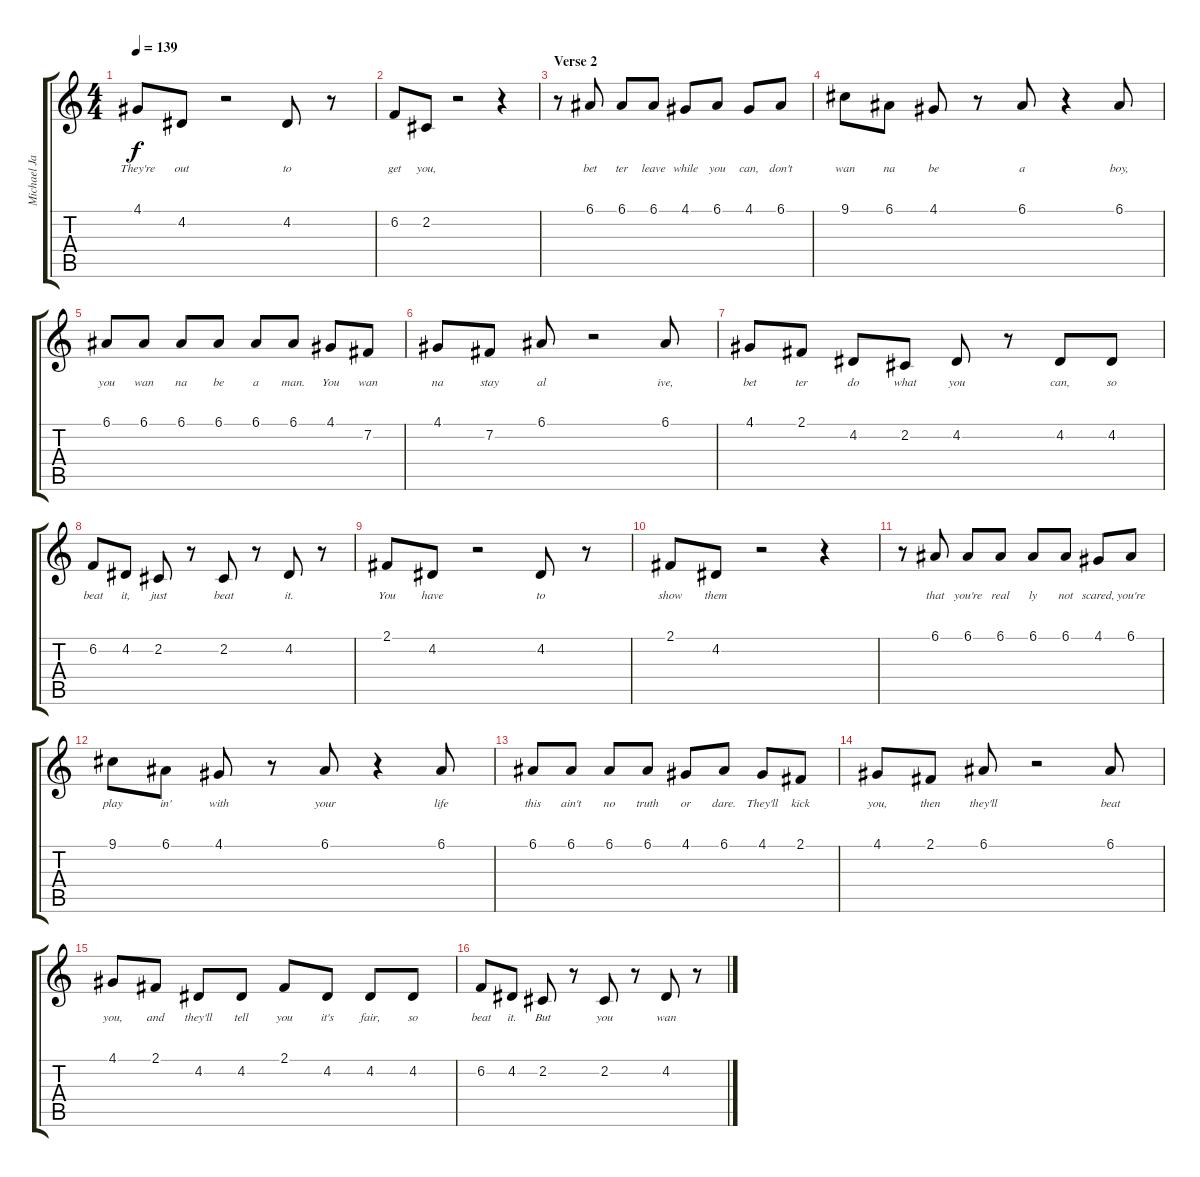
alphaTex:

\track ("Michael Jackson (Vocals)" "Michael Ja") {instrument flute}
\staff {score tabs}
\tuning (E4 B3 G3 D3 A2 E2) {hide}
\ts (4 4)
\tempo 139
\clef g2
\ks c
4.1.8{lyrics (0 "They're") lyrics (1 "") lyrics (2 "") lyrics (3 "") lyrics (4 "") dy f} 4.2.8{lyrics (0 "out") lyrics (1 "") lyrics (2 "") lyrics (3 "") lyrics (4 "")} r.2 4.2.8{lyrics (0 "to") lyrics (1 "") lyrics (2 "") lyrics (3 "") lyrics (4 "")} r.8 |
6.2.8{lyrics (0 "get") lyrics (1 "") lyrics (2 "") lyrics (3 "") lyrics (4 "")} 2.2.8{lyrics (0 "you,") lyrics (1 "") lyrics (2 "") lyrics (3 "") lyrics (4 "")} r.2 r.4 |
\section ("" "Verse 2")
r.8 6.1.8{lyrics (0 "bet") lyrics (1 "") lyrics (2 "") lyrics (3 "") lyrics (4 "")} 6.1.8{lyrics (0 "ter") lyrics (1 "") lyrics (2 "") lyrics (3 "") lyrics (4 "")} 6.1.8{lyrics (0 "leave") lyrics (1 "") lyrics (2 "") lyrics (3 "") lyrics (4 "")} 4.1.8{lyrics (0 "while") lyrics (1 "") lyrics (2 "") lyrics (3 "") lyrics (4 "")} 6.1.8{lyrics (0 "you") lyrics (1 "") lyrics (2 "") lyrics (3 "") lyrics (4 "")} 4.1.8{lyrics (0 "can,") lyrics (1 "") lyrics (2 "") lyrics (3 "") lyrics (4 "")} 6.1.8{lyrics (0 "don't") lyrics (1 "") lyrics (2 "") lyrics (3 "") lyrics (4 "")} |
9.1.8{lyrics (0 "wan") lyrics (1 "") lyrics (2 "") lyrics (3 "") lyrics (4 "")} 6.1.8{lyrics (0 "na") lyrics (1 "") lyrics (2 "") lyrics (3 "") lyrics (4 "")} 4.1.8{lyrics (0 "be") lyrics (1 "") lyrics (2 "") lyrics (3 "") lyrics (4 "")} r.8 6.1.8{lyrics (0 "a") lyrics (1 "") lyrics (2 "") lyrics (3 "") lyrics (4 "")} r.4 6.1.8{lyrics (0 "boy,") lyrics (1 "") lyrics (2 "") lyrics (3 "") lyrics (4 "")} |
6.1.8{lyrics (0 "you") lyrics (1 "") lyrics (2 "") lyrics (3 "") lyrics (4 "")} 6.1.8{lyrics (0 "wan") lyrics (1 "") lyrics (2 "") lyrics (3 "") lyrics (4 "")} 6.1.8{lyrics (0 "na") lyrics (1 "") lyrics (2 "") lyrics (3 "") lyrics (4 "")} 6.1.8{lyrics (0 "be") lyrics (1 "") lyrics (2 "") lyrics (3 "") lyrics (4 "")} 6.1.8{lyrics (0 "a") lyrics (1 "") lyrics (2 "") lyrics (3 "") lyrics (4 "")} 6.1.8{lyrics (0 "man.") lyrics (1 "") lyrics (2 "") lyrics (3 "") lyrics (4 "")} 4.1.8{lyrics (0 "You") lyrics (1 "") lyrics (2 "") lyrics (3 "") lyrics (4 "")} 7.2.8{lyrics (0 "wan") lyrics (1 "") lyrics (2 "") lyrics (3 "") lyrics (4 "")} |
4.1.8{lyrics (0 "na") lyrics (1 "") lyrics (2 "") lyrics (3 "") lyrics (4 "")} 7.2.8{lyrics (0 "stay") lyrics (1 "") lyrics (2 "") lyrics (3 "") lyrics (4 "")} 6.1.8{lyrics (0 "al") lyrics (1 "") lyrics (2 "") lyrics (3 "") lyrics (4 "")} r.2 6.1.8{lyrics (0 "ive,") lyrics (1 "") lyrics (2 "") lyrics (3 "") lyrics (4 "")} |
4.1.8{lyrics (0 "bet") lyrics (1 "") lyrics (2 "") lyrics (3 "") lyrics (4 "")} 2.1.8{lyrics (0 "ter") lyrics (1 "") lyrics (2 "") lyrics (3 "") lyrics (4 "")} 4.2.8{lyrics (0 "do") lyrics (1 "") lyrics (2 "") lyrics (3 "") lyrics (4 "")} 2.2.8{lyrics (0 "what") lyrics (1 "") lyrics (2 "") lyrics (3 "") lyrics (4 "")} 4.2.8{lyrics (0 "you") lyrics (1 "") lyrics (2 "") lyrics (3 "") lyrics (4 "")} r.8 4.2.8{lyrics (0 "can,") lyrics (1 "") lyrics (2 "") lyrics (3 "") lyrics (4 "")} 4.2.8{lyrics (0 "so") lyrics (1 "") lyrics (2 "") lyrics (3 "") lyrics (4 "")} |
6.2.8{lyrics (0 "beat") lyrics (1 "") lyrics (2 "") lyrics (3 "") lyrics (4 "")} 4.2.8{lyrics (0 "it,") lyrics (1 "") lyrics (2 "") lyrics (3 "") lyrics (4 "")} 2.2.8{lyrics (0 "just") lyrics (1 "") lyrics (2 "") lyrics (3 "") lyrics (4 "")} r.8 2.2.8{lyrics (0 "beat") lyrics (1 "") lyrics (2 "") lyrics (3 "") lyrics (4 "")} r.8 4.2.8{lyrics (0 "it.") lyrics (1 "") lyrics (2 "") lyrics (3 "") lyrics (4 "")} r.8 |
2.1.8{lyrics (0 "You") lyrics (1 "") lyrics (2 "") lyrics (3 "") lyrics (4 "")} 4.2.8{lyrics (0 "have") lyrics (1 "") lyrics (2 "") lyrics (3 "") lyrics (4 "")} r.2 4.2.8{lyrics (0 "to") lyrics (1 "") lyrics (2 "") lyrics (3 "") lyrics (4 "")} r.8 |
2.1.8{lyrics (0 "show") lyrics (1 "") lyrics (2 "") lyrics (3 "") lyrics (4 "")} 4.2.8{lyrics (0 "them") lyrics (1 "") lyrics (2 "") lyrics (3 "") lyrics (4 "")} r.2 r.4 |
r.8 6.1.8{lyrics (0 "that") lyrics (1 "") lyrics (2 "") lyrics (3 "") lyrics (4 "")} 6.1.8{lyrics (0 "you're") lyrics (1 "") lyrics (2 "") lyrics (3 "") lyrics (4 "")} 6.1.8{lyrics (0 "real") lyrics (1 "") lyrics (2 "") lyrics (3 "") lyrics (4 "")} 6.1.8{lyrics (0 "ly") lyrics (1 "") lyrics (2 "") lyrics (3 "") lyrics (4 "")} 6.1.8{lyrics (0 "not") lyrics (1 "") lyrics (2 "") lyrics (3 "") lyrics (4 "")} 4.1.8{lyrics (0 "scared,") lyrics (1 "") lyrics (2 "") lyrics (3 "") lyrics (4 "")} 6.1.8{lyrics (0 "you're") lyrics (1 "") lyrics (2 "") lyrics (3 "") lyrics (4 "")} |
9.1.8{lyrics (0 "play") lyrics (1 "") lyrics (2 "") lyrics (3 "") lyrics (4 "")} 6.1.8{lyrics (0 "in'") lyrics (1 "") lyrics (2 "") lyrics (3 "") lyrics (4 "")} 4.1.8{lyrics (0 "with") lyrics (1 "") lyrics (2 "") lyrics (3 "") lyrics (4 "")} r.8 6.1.8{lyrics (0 "your") lyrics (1 "") lyrics (2 "") lyrics (3 "") lyrics (4 "")} r.4 6.1.8{lyrics (0 "life") lyrics (1 "") lyrics (2 "") lyrics (3 "") lyrics (4 "")} |
6.1.8{lyrics (0 "this") lyrics (1 "") lyrics (2 "") lyrics (3 "") lyrics (4 "")} 6.1.8{lyrics (0 "ain't") lyrics (1 "") lyrics (2 "") lyrics (3 "") lyrics (4 "")} 6.1.8{lyrics (0 "no") lyrics (1 "") lyrics (2 "") lyrics (3 "") lyrics (4 "")} 6.1.8{lyrics (0 "truth") lyrics (1 "") lyrics (2 "") lyrics (3 "") lyrics (4 "")} 4.1.8{lyrics (0 "or") lyrics (1 "") lyrics (2 "") lyrics (3 "") lyrics (4 "")} 6.1.8{lyrics (0 "dare.") lyrics (1 "") lyrics (2 "") lyrics (3 "") lyrics (4 "")} 4.1.8{lyrics (0 "They'll") lyrics (1 "") lyrics (2 "") lyrics (3 "") lyrics (4 "")} 2.1.8{lyrics (0 "kick") lyrics (1 "") lyrics (2 "") lyrics (3 "") lyrics (4 "")} |
4.1.8{lyrics (0 "you,") lyrics (1 "") lyrics (2 "") lyrics (3 "") lyrics (4 "")} 2.1.8{lyrics (0 "then") lyrics (1 "") lyrics (2 "") lyrics (3 "") lyrics (4 "")} 6.1.8{lyrics (0 "they'll") lyrics (1 "") lyrics (2 "") lyrics (3 "") lyrics (4 "")} r.2 6.1.8{lyrics (0 "beat") lyrics (1 "") lyrics (2 "") lyrics (3 "") lyrics (4 "")} |
4.1.8{lyrics (0 "you,") lyrics (1 "") lyrics (2 "") lyrics (3 "") lyrics (4 "")} 2.1.8{lyrics (0 "and") lyrics (1 "") lyrics (2 "") lyrics (3 "") lyrics (4 "")} 4.2.8{lyrics (0 "they'll") lyrics (1 "") lyrics (2 "") lyrics (3 "") lyrics (4 "")} 4.2.8{lyrics (0 "tell") lyrics (1 "") lyrics (2 "") lyrics (3 "") lyrics (4 "")} 2.1.8{lyrics (0 "you") lyrics (1 "") lyrics (2 "") lyrics (3 "") lyrics (4 "")} 4.2.8{lyrics (0 "it's") lyrics (1 "") lyrics (2 "") lyrics (3 "") lyrics (4 "")} 4.2.8{lyrics (0 "fair,") lyrics (1 "") lyrics (2 "") lyrics (3 "") lyrics (4 "")} 4.2.8{lyrics (0 "so") lyrics (1 "") lyrics (2 "") lyrics (3 "") lyrics (4 "")} |
6.2.8{lyrics (0 "beat") lyrics (1 "") lyrics (2 "") lyrics (3 "") lyrics (4 "")} 4.2.8{lyrics (0 "it.") lyrics (1 "") lyrics (2 "") lyrics (3 "") lyrics (4 "")} 2.2.8{lyrics (0 "But") lyrics (1 "") lyrics (2 "") lyrics (3 "") lyrics (4 "")} r.8 2.2.8{lyrics (0 "you") lyrics (1 "") lyrics (2 "") lyrics (3 "") lyrics (4 "")} r.8 4.2.8{lyrics (0 "wan") lyrics (1 "") lyrics (2 "") lyrics (3 "") lyrics (4 "")} r.8
